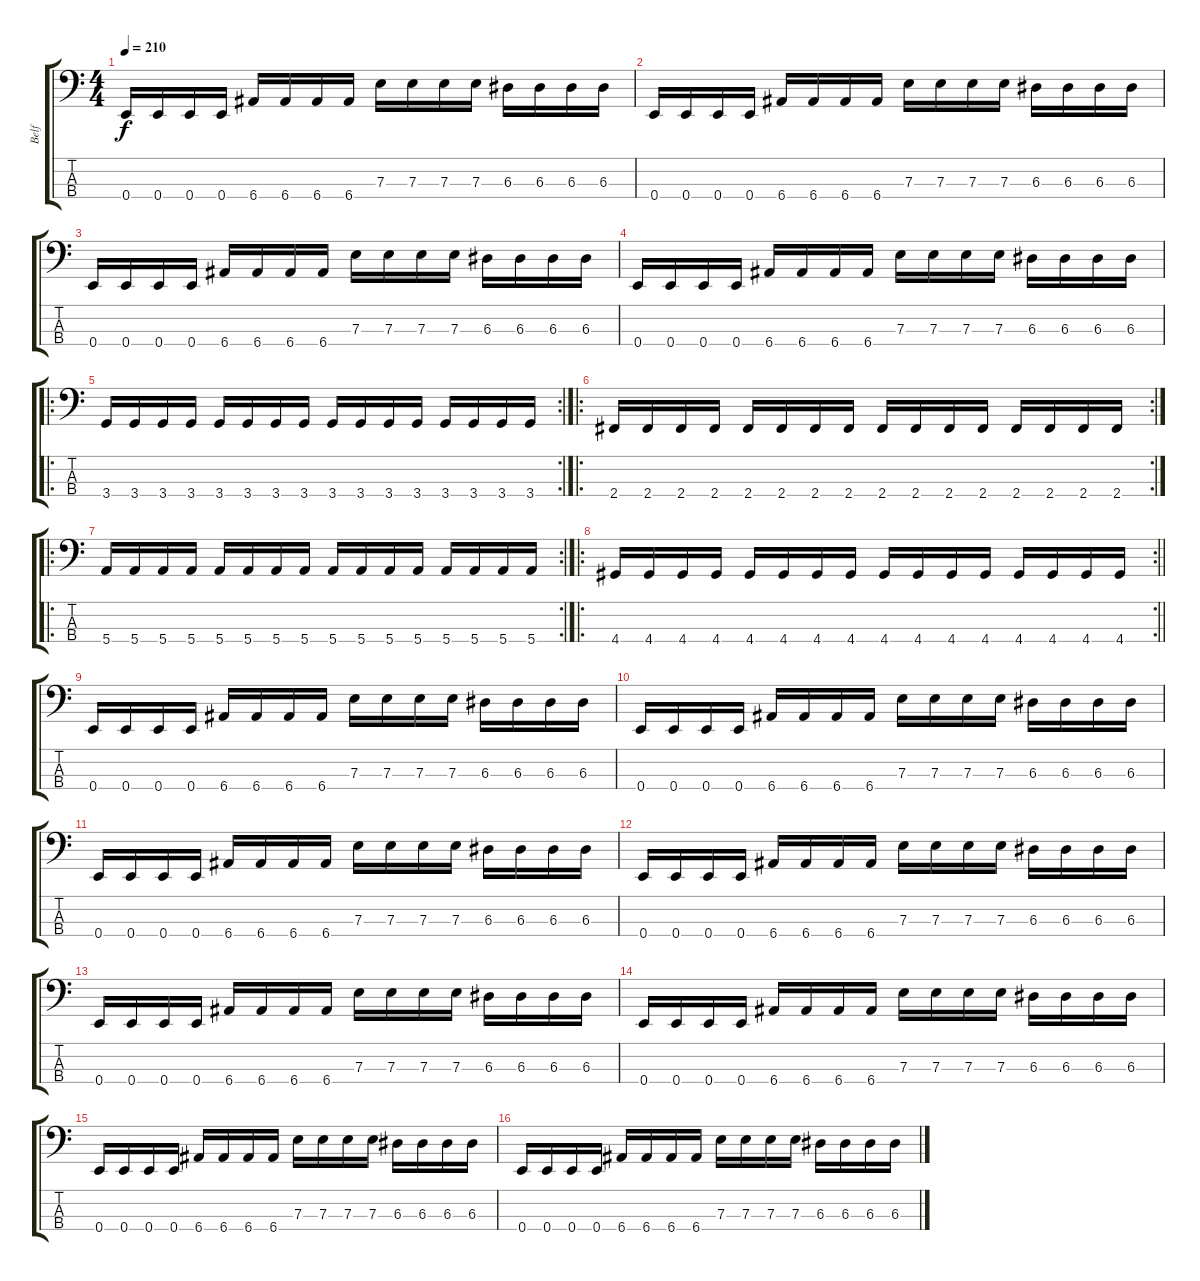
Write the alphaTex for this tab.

\track ("Belf" "Belf") {instrument electricbasspick}
\staff {score tabs}
\tuning (G2 D2 A1 E1) {hide}
\ts (4 4)
\tempo 210
\clef f4
\ks c
0.4.16{dy f} 0.4.16 0.4.16 0.4.16 6.4.16 6.4.16 6.4.16 6.4.16 7.3.16 7.3.16 7.3.16 7.3.16 6.3.16 6.3.16 6.3.16 6.3.16 |
0.4.16 0.4.16 0.4.16 0.4.16 6.4.16 6.4.16 6.4.16 6.4.16 7.3.16 7.3.16 7.3.16 7.3.16 6.3.16 6.3.16 6.3.16 6.3.16 |
0.4.16 0.4.16 0.4.16 0.4.16 6.4.16 6.4.16 6.4.16 6.4.16 7.3.16 7.3.16 7.3.16 7.3.16 6.3.16 6.3.16 6.3.16 6.3.16 |
0.4.16 0.4.16 0.4.16 0.4.16 6.4.16 6.4.16 6.4.16 6.4.16 7.3.16 7.3.16 7.3.16 7.3.16 6.3.16 6.3.16 6.3.16 6.3.16 |
\ro
\rc 2
3.4.16 3.4.16 3.4.16 3.4.16 3.4.16 3.4.16 3.4.16 3.4.16 3.4.16 3.4.16 3.4.16 3.4.16 3.4.16 3.4.16 3.4.16 3.4.16 |
\ro
\rc 2
2.4.16 2.4.16 2.4.16 2.4.16 2.4.16 2.4.16 2.4.16 2.4.16 2.4.16 2.4.16 2.4.16 2.4.16 2.4.16 2.4.16 2.4.16 2.4.16 |
\ro
\rc 2
5.4.16 5.4.16 5.4.16 5.4.16 5.4.16 5.4.16 5.4.16 5.4.16 5.4.16 5.4.16 5.4.16 5.4.16 5.4.16 5.4.16 5.4.16 5.4.16 |
\ro
\rc 2
\barLineRight lightlight
4.4.16 4.4.16 4.4.16 4.4.16 4.4.16 4.4.16 4.4.16 4.4.16 4.4.16 4.4.16 4.4.16 4.4.16 4.4.16 4.4.16 4.4.16 4.4.16 |
0.4.16 0.4.16 0.4.16 0.4.16 6.4.16 6.4.16 6.4.16 6.4.16 7.3.16 7.3.16 7.3.16 7.3.16 6.3.16 6.3.16 6.3.16 6.3.16 |
0.4.16 0.4.16 0.4.16 0.4.16 6.4.16 6.4.16 6.4.16 6.4.16 7.3.16 7.3.16 7.3.16 7.3.16 6.3.16 6.3.16 6.3.16 6.3.16 |
0.4.16 0.4.16 0.4.16 0.4.16 6.4.16 6.4.16 6.4.16 6.4.16 7.3.16 7.3.16 7.3.16 7.3.16 6.3.16 6.3.16 6.3.16 6.3.16 |
0.4.16 0.4.16 0.4.16 0.4.16 6.4.16 6.4.16 6.4.16 6.4.16 7.3.16 7.3.16 7.3.16 7.3.16 6.3.16 6.3.16 6.3.16 6.3.16 |
0.4.16 0.4.16 0.4.16 0.4.16 6.4.16 6.4.16 6.4.16 6.4.16 7.3.16 7.3.16 7.3.16 7.3.16 6.3.16 6.3.16 6.3.16 6.3.16 |
0.4.16 0.4.16 0.4.16 0.4.16 6.4.16 6.4.16 6.4.16 6.4.16 7.3.16 7.3.16 7.3.16 7.3.16 6.3.16 6.3.16 6.3.16 6.3.16 |
0.4.16 0.4.16 0.4.16 0.4.16 6.4.16 6.4.16 6.4.16 6.4.16 7.3.16 7.3.16 7.3.16 7.3.16 6.3.16 6.3.16 6.3.16 6.3.16 |
0.4.16 0.4.16 0.4.16 0.4.16 6.4.16 6.4.16 6.4.16 6.4.16 7.3.16 7.3.16 7.3.16 7.3.16 6.3.16 6.3.16 6.3.16 6.3.16
